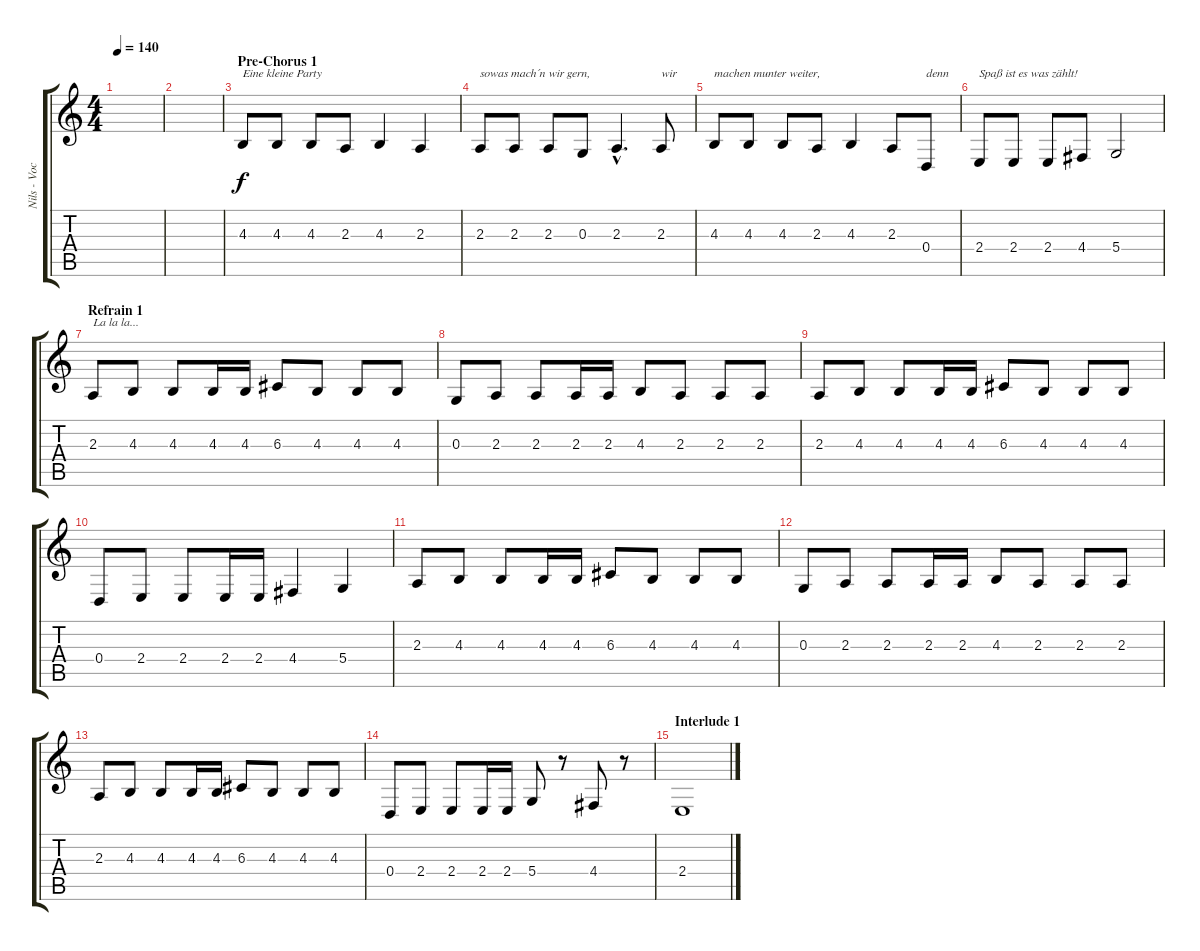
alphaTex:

\track ("Nils - Vocals 1" "Nils - Voc") {instrument lead6voice}
\staff {score tabs}
\tuning (E4 B3 G3 D3 A2 E2) {hide}
\ts (4 4)
\tempo 140
\clef g2
\ks c
|
|
\section ("" "Pre-Chorus 1")
4.3.8{txt "Eine kleine Party"} 4.3.8 4.3.8 2.3.8 4.3.4 2.3.4 |
2.3.8{txt "sowas mach´n wir gern,"} 2.3.8 2.3.8 0.3.8 2.3{hac}.4{d} 2.3.8{txt "wir"} |
4.3.8{txt "machen munter weiter,"} 4.3.8 4.3.8 2.3.8 4.3.4 2.3.8 0.4.8{txt "denn"} |
2.4.8{txt "Spaß ist es was zählt!"} 2.4.8 2.4.8 4.4.8 5.4.2 |
\section ("" "Refrain 1")
2.3.8{txt "La la la..."} 4.3.8 4.3.8 4.3.16 4.3.16 6.3.8 4.3.8 4.3.8 4.3.8 |
0.3.8 2.3.8 2.3.8 2.3.16 2.3.16 4.3.8 2.3.8 2.3.8 2.3.8 |
2.3.8 4.3.8 4.3.8 4.3.16 4.3.16 6.3.8 4.3.8 4.3.8 4.3.8 |
0.4.8 2.4.8 2.4.8 2.4.16 2.4.16 4.4.4 5.4.4 |
2.3.8 4.3.8 4.3.8 4.3.16 4.3.16 6.3.8 4.3.8 4.3.8 4.3.8 |
0.3.8 2.3.8 2.3.8 2.3.16 2.3.16 4.3.8 2.3.8 2.3.8 2.3.8 |
2.3.8 4.3.8 4.3.8 4.3.16 4.3.16 6.3.8 4.3.8 4.3.8 4.3.8 |
0.4.8 2.4.8 2.4.8 2.4.16 2.4.16 5.4.8 r.8 4.4.8 r.8 |
\section ("" "Interlude 1")
2.4.1
